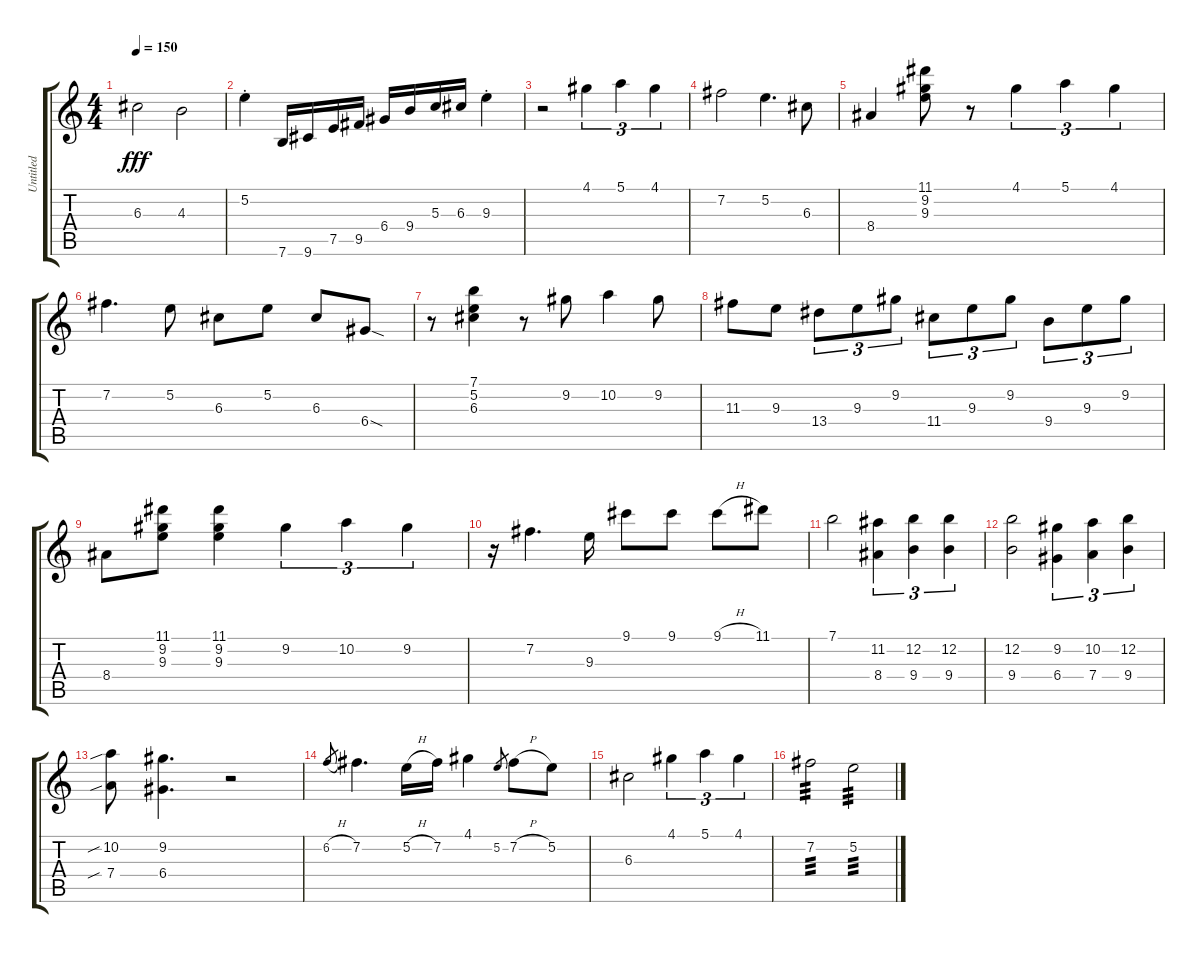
\track ("Untitled" "Untitled") {instrument acousticguitarsteel}
\staff {score tabs}
\tuning (E4 B3 G3 D3 A2 E2) {hide}
\ts (4 4)
\tempo 150
\clef g2
\ks c
6.3.2{dy fff} 4.3.2 |
5.2{st}.4 7.6.16 9.6.16 7.5.16 9.5.16 6.4.16 9.4.16 5.3.16 6.3.16 9.3{st}.4 |
r.2 4.1.4{tu (3 2)} 5.1.4{tu (3 2)} 4.1.4{tu (3 2)} |
7.2.2 5.2.4{d} 6.3.8 |
8.4.4 (11.1 9.2 9.3).8 r.8 4.1.4{tu (3 2)} 5.1.4{tu (3 2)} 4.1.4{tu (3 2)} |
7.2.4{d} 5.2.8 6.3.8 5.2.8 6.3.8 6.4{sod}.8 |
r.8 (7.1 5.2 6.3).4 r.8 9.2.8 10.2.4 9.2.8 |
11.3.8 9.3.8 13.4.8{tu (3 2)} 9.3.8{tu (3 2)} 9.2.8{tu (3 2)} 11.4.8{tu (3 2)} 9.3.8{tu (3 2)} 9.2.8{tu (3 2)} 9.4.8{tu (3 2)} 9.3.8{tu (3 2)} 9.2.8{tu (3 2)} |
8.4.8 (11.1 9.2 9.3).8 (11.1 9.2 9.3).4 9.2.4{tu (3 2)} 10.2.4{tu (3 2)} 9.2.4{tu (3 2)} |
r.16 7.2.4{d} 9.3.16 9.1.8 9.1.8 9.1{h}.8 11.1.8 |
7.1.2 (11.2 8.4).4{tu (3 2)} (12.2 9.4).4{tu (3 2)} (12.2 9.4).4{tu (3 2)} |
(12.2 9.4).2 (9.2 6.4).4{tu (3 2)} (10.2 7.4).4{tu (3 2)} (12.2 9.4).4{tu (3 2)} |
(10.2{sib} 7.4{sib}).8 (9.2 6.4).4{d} r.2 |
6.2{h}.8{gr} 7.2.4{d} 5.2{h}.16 7.2.16 4.1.4 5.2.8{gr} 7.2{h}.8 5.2.8 |
6.3.2 4.1.4{tu (3 2)} 5.1.4{tu (3 2)} 4.1.4{tu (3 2)} |
7.2.2{tp 3} 5.2.2{tp 3}
